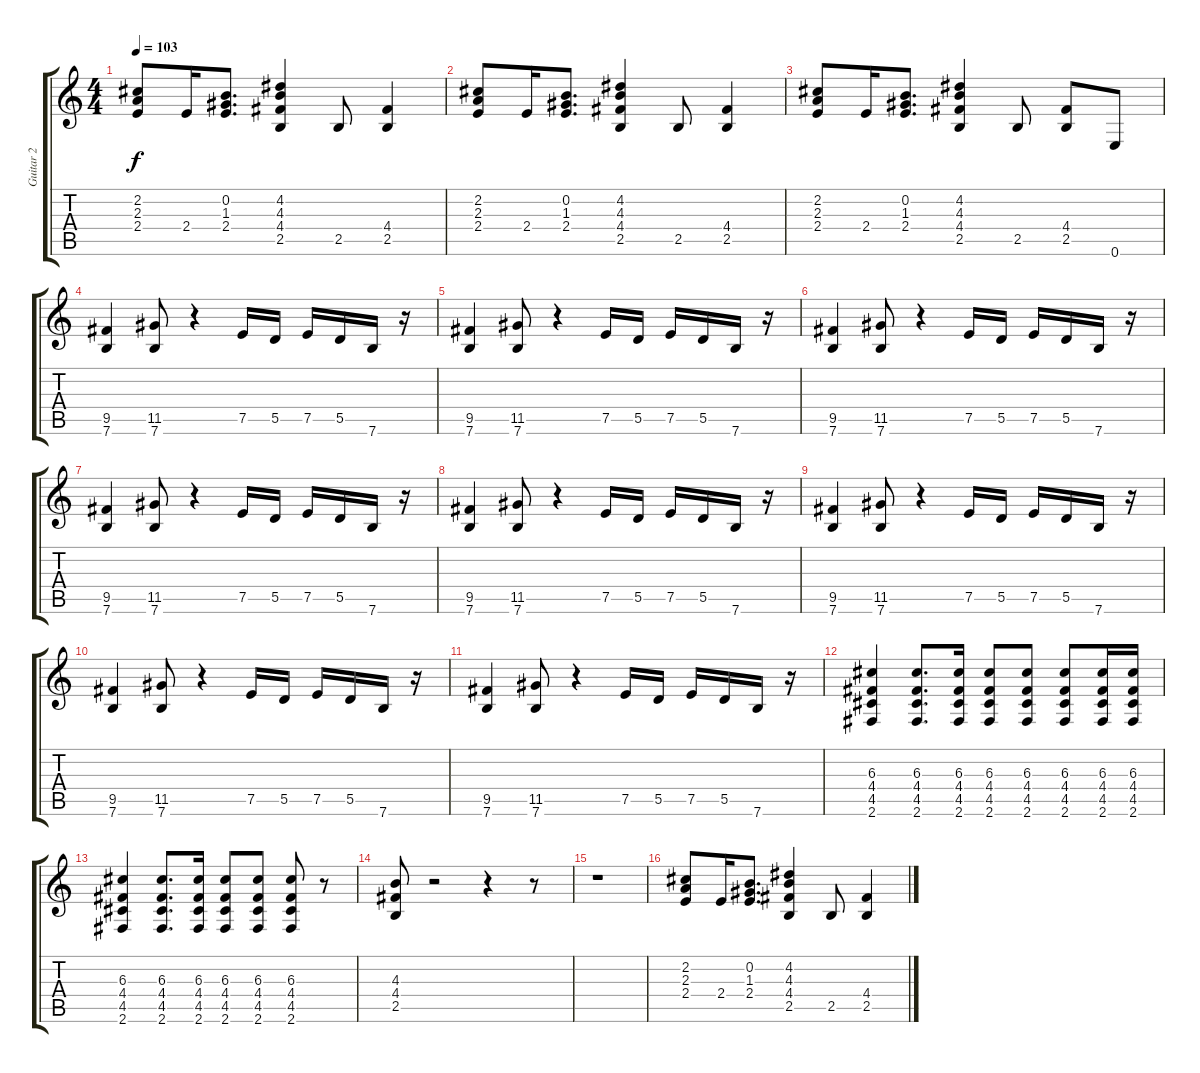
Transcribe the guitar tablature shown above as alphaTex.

\track ("Guitar 2" "Guitar 2") {instrument distortionguitar}
\staff {score tabs}
\tuning (E4 B3 G3 D3 A2 E2) {hide}
\ts (4 4)
\tempo 103
\clef g2
\ks c
(2.2 2.3 2.4).8{dy f} 2.4.16 (0.2 1.3 2.4).8{d} (4.2 4.3 4.4 2.5).4 2.5.8 (4.4 2.5).4 |
(2.2 2.3 2.4).8 2.4.16 (0.2 1.3 2.4).8{d} (4.2 4.3 4.4 2.5).4 2.5.8 (4.4 2.5).4 |
(2.2 2.3 2.4).8 2.4.16 (0.2 1.3 2.4).8{d} (4.2 4.3 4.4 2.5).4 2.5.8 (4.4 2.5).8 0.6.8 |
(9.5 7.6).4 (11.5 7.6).8 r.4 7.5.16 5.5.16 7.5.16 5.5.16 7.6.16 r.16 |
(9.5 7.6).4 (11.5 7.6).8 r.4 7.5.16 5.5.16 7.5.16 5.5.16 7.6.16 r.16 |
(9.5 7.6).4 (11.5 7.6).8 r.4 7.5.16 5.5.16 7.5.16 5.5.16 7.6.16 r.16 |
(9.5 7.6).4 (11.5 7.6).8 r.4 7.5.16 5.5.16 7.5.16 5.5.16 7.6.16 r.16 |
(9.5 7.6).4 (11.5 7.6).8 r.4 7.5.16 5.5.16 7.5.16 5.5.16 7.6.16 r.16 |
(9.5 7.6).4 (11.5 7.6).8 r.4 7.5.16 5.5.16 7.5.16 5.5.16 7.6.16 r.16 |
(9.5 7.6).4 (11.5 7.6).8 r.4 7.5.16 5.5.16 7.5.16 5.5.16 7.6.16 r.16 |
(9.5 7.6).4 (11.5 7.6).8 r.4 7.5.16 5.5.16 7.5.16 5.5.16 7.6.16 r.16 |
(6.3 4.4 4.5 2.6).4 (6.3 4.4 4.5 2.6).8{d} (6.3 4.4 4.5 2.6).16 (6.3 4.4 4.5 2.6).8 (6.3 4.4 4.5 2.6).8 (6.3 4.4 4.5 2.6).8 (6.3 4.4 4.5 2.6).16 (6.3 4.4 4.5 2.6).16 |
(6.3 4.4 4.5 2.6).4 (6.3 4.4 4.5 2.6).8{d} (6.3 4.4 4.5 2.6).16 (6.3 4.4 4.5 2.6).8 (6.3 4.4 4.5 2.6).8 (6.3 4.4 4.5 2.6).8 r.8 |
(4.3 4.4 2.5).8 r.2 r.4 r.8 |
r.1 |
(2.2 2.3 2.4).8 2.4.16 (0.2 1.3 2.4).8{d} (4.2 4.3 4.4 2.5).4 2.5.8 (4.4 2.5).4
